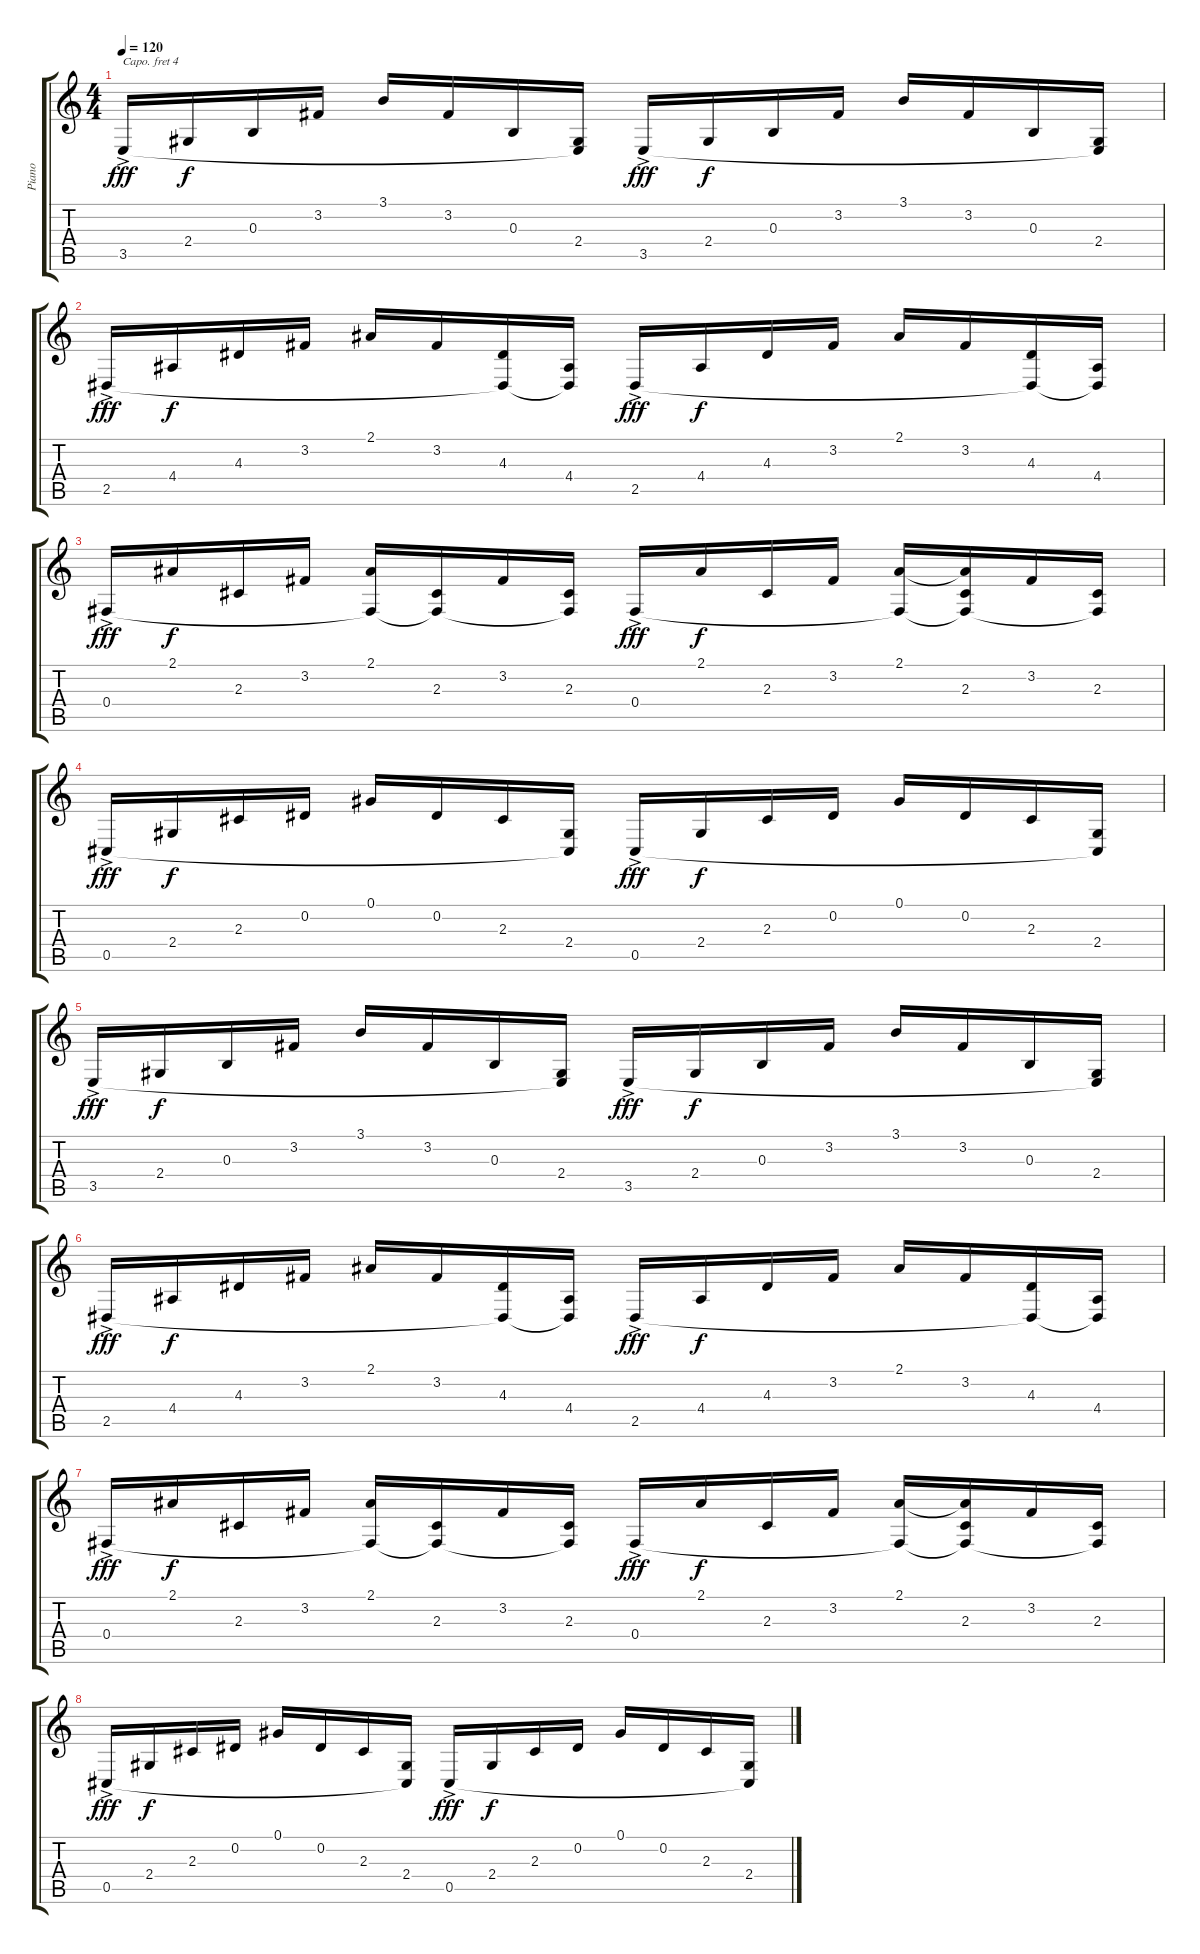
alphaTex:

\track ("Piano" "Piano") {instrument acousticgrandpiano}
\staff {score tabs}
\capo 4
\tuning (E4 B3 G3 D3 A2 E2) {hide}
\ts (4 4)
\tempo 120
\clef g2
\ks c
3.5{ac}.16{dy fff} 2.4.16{dy f} 0.3.16 3.2.16 3.1.16 3.2.16 0.3.16 (2.4 3.5{t}).16 3.5{ac}.16{dy fff} 2.4.16{dy f} 0.3.16 3.2.16 3.1.16 3.2.16 0.3.16 (2.4 3.5{t}).16 |
2.5{ac}.16{dy fff volume 4} 4.4.16{dy f} 4.3.16 3.2.16 2.1.16 3.2.16 (4.3 2.5{t}).16 (4.4 2.5{t}).16 2.5{ac}.16{dy fff} 4.4.16{dy f} 4.3.16 3.2.16 2.1.16 3.2.16 (4.3 2.5{t}).16 (4.4 2.5{t}).16 |
0.4{ac}.16{dy fff} 2.1.16{dy f} 2.3.16 3.2.16 (2.1 0.4{t}).16 (2.3 0.4{t}).16 3.2.16 (2.3 0.4{t}).16 0.4{ac}.16{dy fff} 2.1.16{dy f} 2.3.16 3.2.16 (2.1 0.4{t}).16 (2.1{t} 2.3 0.4{t}).16 3.2.16 (2.3 0.4{t}).16 |
0.5{ac}.16{dy fff} 2.4.16{dy f} 2.3.16 0.2.16 0.1.16 0.2.16 2.3.16 (2.4 0.5{t}).16 0.5{ac}.16{dy fff} 2.4.16{dy f} 2.3.16 0.2.16 0.1.16 0.2.16 2.3.16 (2.4 0.5{t}).16 |
3.5{ac}.16{dy fff} 2.4.16{dy f} 0.3.16 3.2.16 3.1.16 3.2.16 0.3.16 (2.4 3.5{t}).16 3.5{ac}.16{dy fff} 2.4.16{dy f} 0.3.16 3.2.16 3.1.16 3.2.16 0.3.16 (2.4 3.5{t}).16 |
2.5{ac}.16{dy fff volume 0} 4.4.16{dy f} 4.3.16 3.2.16 2.1.16 3.2.16 (4.3 2.5{t}).16 (4.4 2.5{t}).16 2.5{ac}.16{dy fff} 4.4.16{dy f} 4.3.16 3.2.16 2.1.16 3.2.16 (4.3 2.5{t}).16 (4.4 2.5{t}).16 |
0.4{ac}.16{dy fff} 2.1.16{dy f} 2.3.16 3.2.16 (2.1 0.4{t}).16 (2.3 0.4{t}).16 3.2.16 (2.3 0.4{t}).16 0.4{ac}.16{dy fff} 2.1.16{dy f} 2.3.16 3.2.16 (2.1 0.4{t}).16 (2.1{t} 2.3 0.4{t}).16 3.2.16 (2.3 0.4{t}).16 |
0.5{ac}.16{dy fff} 2.4.16{dy f} 2.3.16 0.2.16 0.1.16 0.2.16 2.3.16 (2.4 0.5{t}).16 0.5{ac}.16{dy fff} 2.4.16{dy f} 2.3.16 0.2.16 0.1.16 0.2.16 2.3.16 (2.4 0.5{t}).16
